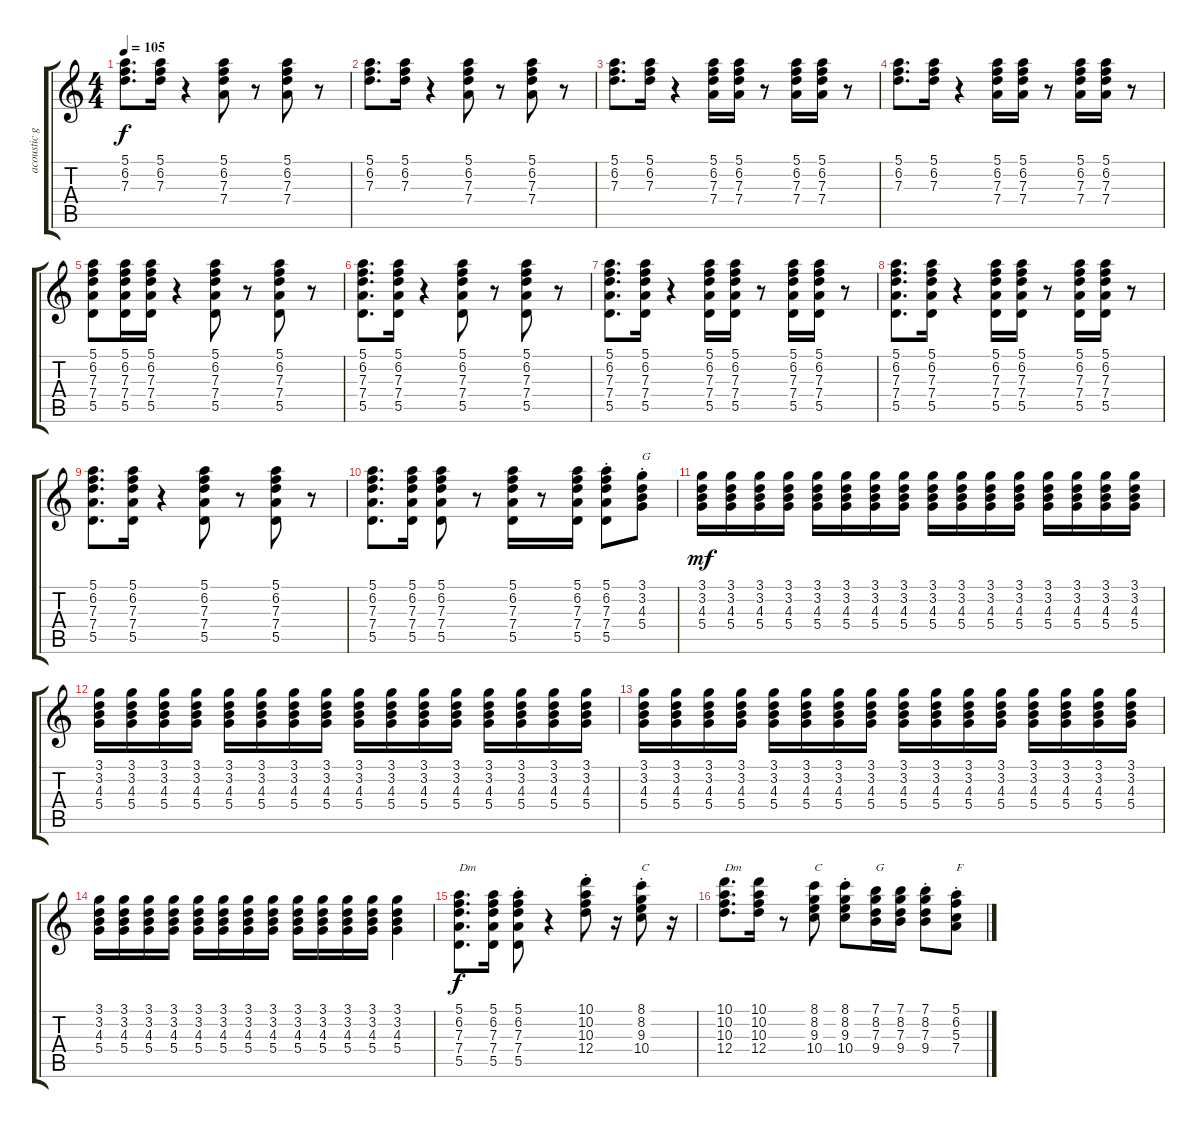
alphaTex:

\track ("acoustic guitar" "acoustic g") {instrument acousticguitarnylon}
\staff {score tabs}
\tuning (E4 B3 G3 D3 A2 E2) {hide}
\ts (4 4)
\tempo 105
\clef g2
\ks c
(5.1 6.2 7.3).8{d dy f} (5.1 6.2 7.3).16 r.4 (5.1 6.2 7.3 7.4).8 r.8 (5.1 6.2 7.3 7.4).8 r.8 |
(5.1 6.2 7.3).8{d} (5.1 6.2 7.3).16 r.4 (5.1 6.2 7.3 7.4).8 r.8 (5.1 6.2 7.3 7.4).8 r.8 |
(5.1 6.2 7.3).8{d} (5.1 6.2 7.3).16 r.4 (5.1 6.2 7.3 7.4).16 (5.1 6.2 7.3 7.4).16 r.8 (5.1 6.2 7.3 7.4).16 (5.1 6.2 7.3 7.4).16 r.8 |
(5.1 6.2 7.3).8{d} (5.1 6.2 7.3).16 r.4 (5.1 6.2 7.3 7.4).16 (5.1 6.2 7.3 7.4).16 r.8 (5.1 6.2 7.3 7.4).16 (5.1 6.2 7.3 7.4).16 r.8 |
(5.1 6.2 7.3 7.4 5.5).8 (5.1 6.2 7.3 7.4 5.5).16 (5.1 6.2 7.3 7.4 5.5).16 r.4 (5.1 6.2 7.3 7.4 5.5).8 r.8 (5.1 6.2 7.3 7.4 5.5).8 r.8 |
(5.1 6.2 7.3 7.4 5.5).8{d} (5.1 6.2 7.3 7.4 5.5).16 r.4 (5.1 6.2 7.3 7.4 5.5).8 r.8 (5.1 6.2 7.3 7.4 5.5).8 r.8 |
(5.1 6.2 7.3 7.4 5.5).8{d} (5.1 6.2 7.3 7.4 5.5).16 r.4 (5.1 6.2 7.3 7.4 5.5).16 (5.1 6.2 7.3 7.4 5.5).16 r.8 (5.1 6.2 7.3 7.4 5.5).16 (5.1 6.2 7.3 7.4 5.5).16 r.8 |
(5.1 6.2 7.3 7.4 5.5).8{d} (5.1 6.2 7.3 7.4 5.5).16 r.4 (5.1 6.2 7.3 7.4 5.5).16 (5.1 6.2 7.3 7.4 5.5).16 r.8 (5.1 6.2 7.3 7.4 5.5).16 (5.1 6.2 7.3 7.4 5.5).16 r.8 |
(5.1 6.2 7.3 7.4 5.5).8{d} (5.1 6.2 7.3 7.4 5.5).16 r.4 (5.1 6.2 7.3 7.4 5.5).8 r.8 (5.1 6.2 7.3 7.4 5.5).8 r.8 |
(5.1 6.2 7.3 7.4 5.5).8{d} (5.1 6.2 7.3 7.4 5.5).16 (5.1 6.2 7.3 7.4 5.5).8 r.8 (5.1 6.2 7.3 7.4 5.5).16 r.8 (5.1 6.2 7.3 7.4 5.5).16 (5.1{st} 6.2{st} 7.3{st} 7.4{st} 5.5{st}).8 (3.1{st} 3.2{st} 4.3{st} 5.4{st}).8{txt "G"} |
(3.1 3.2 4.3 5.4).16{dy mf} (3.1 3.2 4.3 5.4).16 (3.1 3.2 4.3 5.4).16 (3.1 3.2 4.3 5.4).16 (3.1 3.2 4.3 5.4).16 (3.1 3.2 4.3 5.4).16 (3.1 3.2 4.3 5.4).16 (3.1 3.2 4.3 5.4).16 (3.1 3.2 4.3 5.4).16 (3.1 3.2 4.3 5.4).16 (3.1 3.2 4.3 5.4).16 (3.1 3.2 4.3 5.4).16 (3.1 3.2 4.3 5.4).16 (3.1 3.2 4.3 5.4).16 (3.1 3.2 4.3 5.4).16 (3.1 3.2 4.3 5.4).16 |
(3.1 3.2 4.3 5.4).16 (3.1 3.2 4.3 5.4).16 (3.1 3.2 4.3 5.4).16 (3.1 3.2 4.3 5.4).16 (3.1 3.2 4.3 5.4).16 (3.1 3.2 4.3 5.4).16 (3.1 3.2 4.3 5.4).16 (3.1 3.2 4.3 5.4).16 (3.1 3.2 4.3 5.4).16 (3.1 3.2 4.3 5.4).16 (3.1 3.2 4.3 5.4).16 (3.1 3.2 4.3 5.4).16 (3.1 3.2 4.3 5.4).16 (3.1 3.2 4.3 5.4).16 (3.1 3.2 4.3 5.4).16 (3.1 3.2 4.3 5.4).16 |
(3.1 3.2 4.3 5.4).16 (3.1 3.2 4.3 5.4).16 (3.1 3.2 4.3 5.4).16 (3.1 3.2 4.3 5.4).16 (3.1 3.2 4.3 5.4).16 (3.1 3.2 4.3 5.4).16 (3.1 3.2 4.3 5.4).16 (3.1 3.2 4.3 5.4).16 (3.1 3.2 4.3 5.4).16 (3.1 3.2 4.3 5.4).16 (3.1 3.2 4.3 5.4).16 (3.1 3.2 4.3 5.4).16 (3.1 3.2 4.3 5.4).16 (3.1 3.2 4.3 5.4).16 (3.1 3.2 4.3 5.4).16 (3.1 3.2 4.3 5.4).16 |
(3.1 3.2 4.3 5.4).16 (3.1 3.2 4.3 5.4).16 (3.1 3.2 4.3 5.4).16 (3.1 3.2 4.3 5.4).16 (3.1 3.2 4.3 5.4).16 (3.1 3.2 4.3 5.4).16 (3.1 3.2 4.3 5.4).16 (3.1 3.2 4.3 5.4).16 (3.1 3.2 4.3 5.4).16 (3.1 3.2 4.3 5.4).16 (3.1 3.2 4.3 5.4).16 (3.1 3.2 4.3 5.4).16 (3.1 3.2 4.3 5.4).4 |
(5.1 6.2 7.3 7.4 5.5).8{d txt "Dm" dy f} (5.1 6.2 7.3 7.4 5.5).16 (5.1{st} 6.2{st} 7.3{st} 7.4{st} 5.5{st}).8 r.4 (10.1{st} 10.2{st} 10.3{st} 12.4{st}).8 r.16 (8.1{st} 8.2{st} 9.3{st} 10.4{st}).8{txt "C"} r.16 |
(10.1 10.2 10.3 12.4).8{d txt "Dm"} (10.1 10.2 10.3 12.4).16 r.8 (8.1 8.2 9.3 10.4).8{txt "C"} (8.1{st} 8.2{st} 9.3{st} 10.4{st}).8 (7.1 8.2 7.3 9.4).16{txt "G"} (7.1 8.2 7.3 9.4).16 (7.1{st} 8.2{st} 7.3{st} 9.4{st}).8 (5.1{st} 6.2{st} 5.3{st} 7.4{st}).8{txt "F"}
